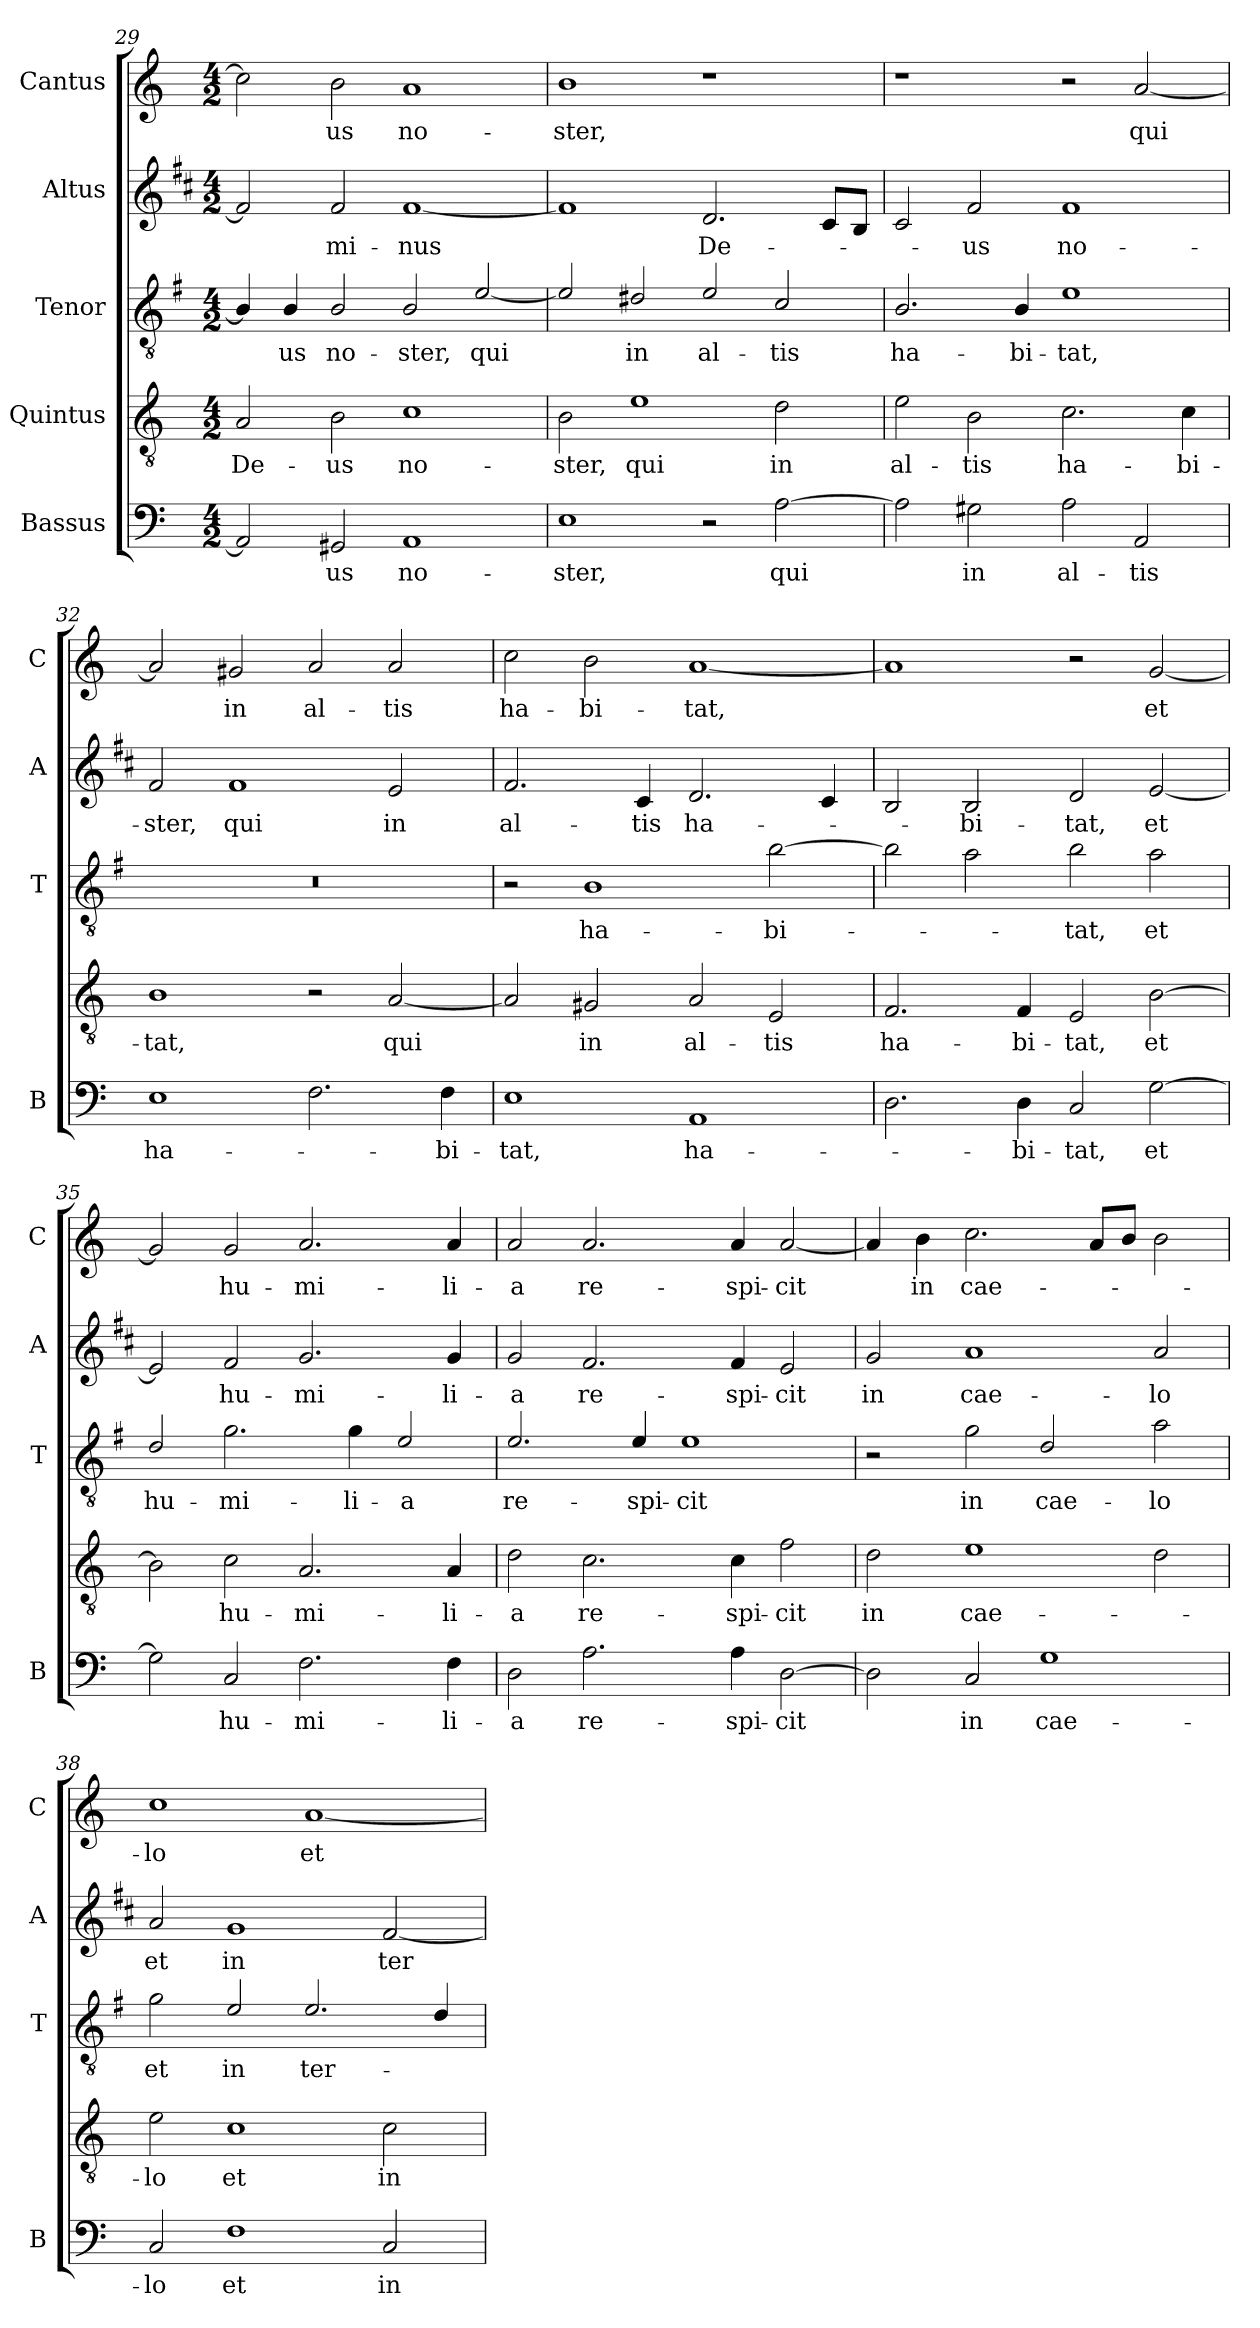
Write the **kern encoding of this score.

**kern	**text	**kern	**text	**kern	**text	**kern	**text	**kern	**text
*part5	*part5	*part4	*part4	*part3	*part3	*part2	*part2	*part1	*part1
*staff5	*staff5	*staff4	*staff4	*staff3	*staff3	*staff2	*staff2	*staff1	*staff1
*I"Bassus	*	*I"Quintus	*	*I"Tenor	*	*I"Altus	*	*I"Cantus	*
*I'B	*	*	*	*I'T	*	*I'A	*	*I'C	*
*clefF4	*	*clefGv2	*	*clefGv2	*	*clefG2	*	*clefG2	*
*	*	*	*	*ITrd4c7	*	*ITrd1c2	*	*	*
*k[]	*	*k[]	*	*k[]	*	*k[]	*	*k[]	*
*C:	*	*C:	*	*C:	*	*C:	*	*C:	*
*M4/2	*	*M4/2	*	*M4/2	*	*M4/2	*	*M4/2	*
=29	=29	=29	=29	=29	=29	=29	=29	=29	=29
!	!	!	!LO:LY:b	!	!	!	!	!	!
2AA/]	.	2A/	De-	4E/]	.	2e/]	.	2cc\]	.
!	!	!	!	!	!LO:LY:b	!	!	!	!
.	.	.	.	4E/	-us	.	.	.	.
!	!LO:LY:b	!	!LO:LY:b	!	!LO:LY:b	!	!LO:LY:b	!	!LO:LY:b
2GG#X/	-us	2B\	-us	2E/	no-	2e/	-mi-	2b\	-us
!	!LO:LY:b	!	!LO:LY:b	!	!LO:LY:b	!	!LO:LY:b	!	!LO:LY:b
1AA	no-	1c	no-	2E/	-ster,	[1e	-nus	1a	no-
!	!	!	!	!	!LO:LY:b	!	!	!	!
.	.	.	.	[2A/	qui	.	.	.	.
=30	=30	=30	=30	=30	=30	=30	=30	=30	=30
!	!LO:LY:b	!	!LO:LY:b	!	!	!	!	!	!LO:LY:b
1E	-ster,	2B\	-ster,	2A/]	.	1e]	.	1b	-ster,
!	!	!	!LO:LY:b	!	!LO:LY:b	!	!	!	!
.	.	1e	qui	2G#X/	in	.	.	.	.
!	!	!	!	!	!LO:LY:b	!	!LO:LY:b	!	!
2r	.	.	.	2A/	al-	2.c/	De-	1r	.
!	!LO:LY:b	!	!LO:LY:b	!	!LO:LY:b	!	!	!	!
[2A\	qui	2d\	in	2F/	-tis	.	.	.	.
.	.	.	.	.	.	8B/L	.	.	.
.	.	.	.	.	.	8A/J	.	.	.
=31	=31	=31	=31	=31	=31	=31	=31	=31	=31
!	!	!	!LO:LY:b	!	!LO:LY:b	!	!	!	!
2A\]	.	2e\	al-	2.E/	ha-	2B/	.	1r	.
!	!LO:LY:b	!	!LO:LY:b	!	!	!	!LO:LY:b	!	!
2G#X\	in	2B\	-tis	.	.	2e/	-us	.	.
!	!	!	!	!	!LO:LY:b	!	!	!	!
.	.	.	.	4E/	-bi-	.	.	.	.
!	!LO:LY:b	!	!LO:LY:b	!	!LO:LY:b	!	!LO:LY:b	!	!
2A\	al-	2.c\	ha-	1A	-tat,	1e	no-	2r	.
!	!LO:LY:b	!	!	!	!	!	!	!	!LO:LY:b
2AA/	-tis	.	.	.	.	.	.	[2a/	qui
!	!	!	!LO:LY:b	!	!	!	!	!	!
.	.	4c\	-bi-	.	.	.	.	.	.
=32	=32	=32	=32	=32	=32	=32	=32	=32	=32
!	!LO:LY:b	!	!LO:LY:b	!	!	!	!LO:LY:b	!	!
1E	ha-	1B	-tat,	0r	.	2e/	-ster,	2a/]	.
!	!	!	!	!	!	!	!LO:LY:b	!	!LO:LY:b
.	.	.	.	.	.	1e	qui	2g#X/	in
!	!	!	!	!	!	!	!	!	!LO:LY:b
2.F\	.	2r	.	.	.	.	.	2a/	al-
!	!	!	!LO:LY:b	!	!	!	!LO:LY:b	!	!LO:LY:b
.	.	[2A/	qui	.	.	2d/	in	2a/	-tis
!	!LO:LY:b	!	!	!	!	!	!	!	!
4F\	-bi-	.	.	.	.	.	.	.	.
=33	=33	=33	=33	=33	=33	=33	=33	=33	=33
!	!LO:LY:b	!	!	!	!	!	!LO:LY:b	!	!LO:LY:b
1E	-tat,	2A/]	.	2r	.	2.e/	al-	2cc\	ha-
!	!	!	!LO:LY:b	!	!LO:LY:b	!	!	!	!LO:LY:b
.	.	2G#X/	in	1E	ha-	.	.	2b\	-bi-
!	!	!	!	!	!	!	!LO:LY:b	!	!
.	.	.	.	.	.	4B/	-tis	.	.
!	!LO:LY:b	!	!LO:LY:b	!	!	!	!LO:LY:b	!	!LO:LY:b
1AA	ha-	2A/	al-	.	.	2.c/	ha-	[1a	-tat,
!	!	!	!LO:LY:b	!	!LO:LY:b	!	!	!	!
.	.	2E/	-tis	[2e\	-bi-	.	.	.	.
.	.	.	.	.	.	4B/	.	.	.
!!LO:PB:g=z
=34	=34	=34	=34	=34	=34	=34	=34	=34	=34
!	!	!	!LO:LY:b	!	!	!	!	!	!
2.D\	.	2.F/	ha-	2e\]	.	2A/	.	1a]	.
!	!	!	!	!	!	!	!LO:LY:b	!	!
.	.	.	.	2d\	.	2A/	-bi-	.	.
!	!LO:LY:b	!	!LO:LY:b	!	!	!	!	!	!
4D\	-bi-	4F/	-bi-	.	.	.	.	.	.
!	!LO:LY:b	!	!LO:LY:b	!	!LO:LY:b	!	!LO:LY:b	!	!
2C/	-tat,	2E/	-tat,	2e\	-tat,	2c/	-tat,	2r	.
!	!LO:LY:b	!	!LO:LY:b	!	!LO:LY:b	!	!LO:LY:b	!	!LO:LY:b
[2G\	et	[2B\	et	2d\	et	[2d/	et	[2g/	et
=35	=35	=35	=35	=35	=35	=35	=35	=35	=35
!	!	!	!	!	!LO:LY:b	!	!	!	!
2G\]	.	2B\]	.	2G/	hu-	2d/]	.	2g/]	.
!	!LO:LY:b	!	!LO:LY:b	!	!LO:LY:b	!	!LO:LY:b	!	!LO:LY:b
2C/	hu-	2c\	hu-	2.c\	-mi-	2e/	hu-	2g/	hu-
!	!LO:LY:b	!	!LO:LY:b	!	!	!	!LO:LY:b	!	!LO:LY:b
2.F\	-mi-	2.A/	-mi-	.	.	2.f/	-mi-	2.a/	-mi-
!	!	!	!	!	!LO:LY:b	!	!	!	!
.	.	.	.	4c\	-li-	.	.	.	.
!	!	!	!	!	!LO:LY:b	!	!	!	!
.	.	.	.	2A/	-a	.	.	.	.
!	!LO:LY:b	!	!LO:LY:b	!	!	!	!LO:LY:b	!	!LO:LY:b
4F\	-li-	4A/	-li-	.	.	4f/	-li-	4a/	-li-
=36	=36	=36	=36	=36	=36	=36	=36	=36	=36
!	!LO:LY:b	!	!LO:LY:b	!	!LO:LY:b	!	!LO:LY:b	!	!LO:LY:b
2D\	-a	2d\	-a	2.A/	re-	2f/	-a	2a/	-a
!	!LO:LY:b	!	!LO:LY:b	!	!	!	!LO:LY:b	!	!LO:LY:b
2.A\	re-	2.c\	re-	.	.	2.e/	re-	2.a/	re-
!	!	!	!	!	!LO:LY:b	!	!	!	!
.	.	.	.	4A/	-spi-	.	.	.	.
!	!	!	!	!	!LO:LY:b	!	!	!	!
.	.	.	.	1A	-cit	.	.	.	.
!	!LO:LY:b	!	!LO:LY:b	!	!	!	!LO:LY:b	!	!LO:LY:b
4A\	-spi-	4c\	-spi-	.	.	4e/	-spi-	4a/	-spi-
!	!LO:LY:b	!	!LO:LY:b	!	!	!	!LO:LY:b	!	!LO:LY:b
[2D\	-cit	2f\	-cit	.	.	2d/	-cit	[2a/	-cit
=37	=37	=37	=37	=37	=37	=37	=37	=37	=37
!	!	!	!LO:LY:b	!	!	!	!LO:LY:b	!	!
2D\]	.	2d\	in	2r	.	2f/	in	4a/]	.
!	!	!	!	!	!	!	!	!	!LO:LY:b
.	.	.	.	.	.	.	.	4b\	in
!	!LO:LY:b	!	!LO:LY:b	!	!LO:LY:b	!	!LO:LY:b	!	!LO:LY:b
2C/	in	1e	cae-	2c\	in	1g	cae-	2.cc\	cae-
!	!LO:LY:b	!	!	!	!LO:LY:b	!	!	!	!
1G	cae-	.	.	2G/	cae-	.	.	.	.
.	.	.	.	.	.	.	.	8a/L	.
.	.	.	.	.	.	.	.	8b/J	.
!	!	!	!	!	!LO:LY:b	!	!LO:LY:b	!	!
.	.	2d\	.	2d\	-lo	2g/	-lo	2b\	.
=38	=38	=38	=38	=38	=38	=38	=38	=38	=38
!	!LO:LY:b	!	!LO:LY:b	!	!LO:LY:b	!	!LO:LY:b	!	!LO:LY:b
2C/	-lo	2e\	-lo	2c\	et	2g/	et	1cc	-lo
!	!LO:LY:b	!	!LO:LY:b	!	!LO:LY:b	!	!LO:LY:b	!	!
1F	et	1c	et	2A/	in	1f	in	.	.
!	!	!	!	!	!LO:LY:b	!	!	!	!LO:LY:b
.	.	.	.	2.A/	ter-	.	.	[1a	et
!	!LO:LY:b	!	!LO:LY:b	!	!	!	!LO:LY:b	!	!
2C/	in	2c\	in	.	.	[2e/	ter-	.	.
.	.	.	.	4G/	.	.	.	.	.
=	=	=	=	=	=	=	=	=	=
*-	*-	*-	*-	*-	*-	*-	*-	*-	*-
